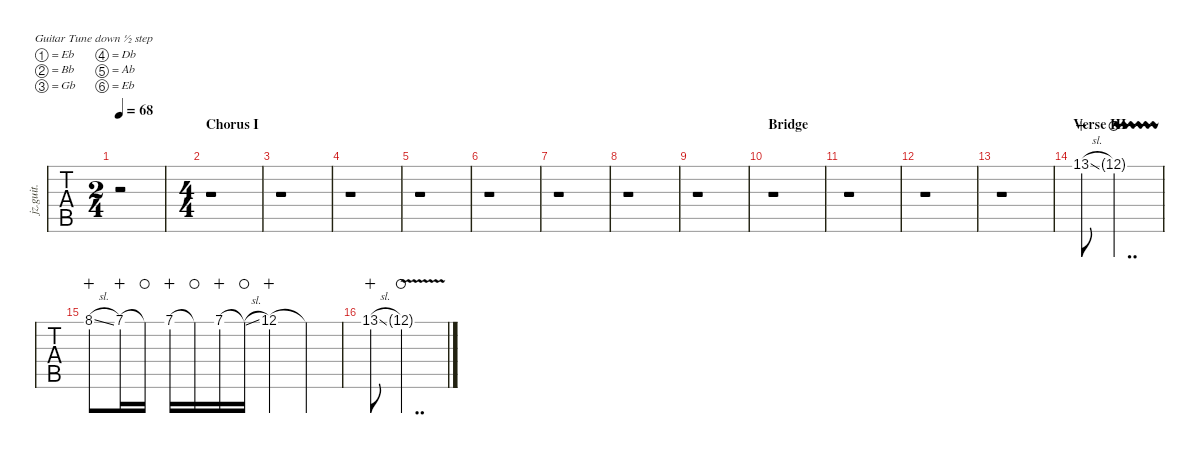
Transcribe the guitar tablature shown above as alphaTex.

\defaultSystemsLayout 4
\hideDynamics
\bracketExtendMode nobrackets
\otherSystemsTrackNameOrientation horizontal
\track ("Slide Guitar 1" "jz.guit.") {instrument electricguitarjazz}
\staff {tabs}
\tuning (Eb4 Bb3 Gb3 Db3 Ab2 Eb2)
\ts (2 4)
\beaming (8 2 2)
\tempo 68
\clef g2
\ks c
r.2{dy mf} |
\ts (4 4)
\beaming (8 2 2 2 2)
\section ("" "Chorus I")
r.1 |
r.1 |
r.1 |
r.1 |
r.1 |
r.1 |
r.1 |
r.1 |
\section ("" "Bridge")
r.1 |
r.1 |
r.1 |
r.1 |
\section ("" "Verse III")
13.1{sl}.8{wahc} 12.1{vw g acc #}.2{dd waho} |
8.1{sl}.8{wahc} 7.1{acc #}.16{wahc} 7.1{t acc #}.16{waho} 7.1{acc #}.16{wahc} 7.1{t acc #}.16{waho} 7.1{acc #}.16{wahc} 7.1{sl t acc #}.16{waho} 12.1{acc #}.4{wahc} 12.1{t acc #}.4 |
13.1{sl}.8{wahc} 12.1{v g acc #}.2{dd waho}
